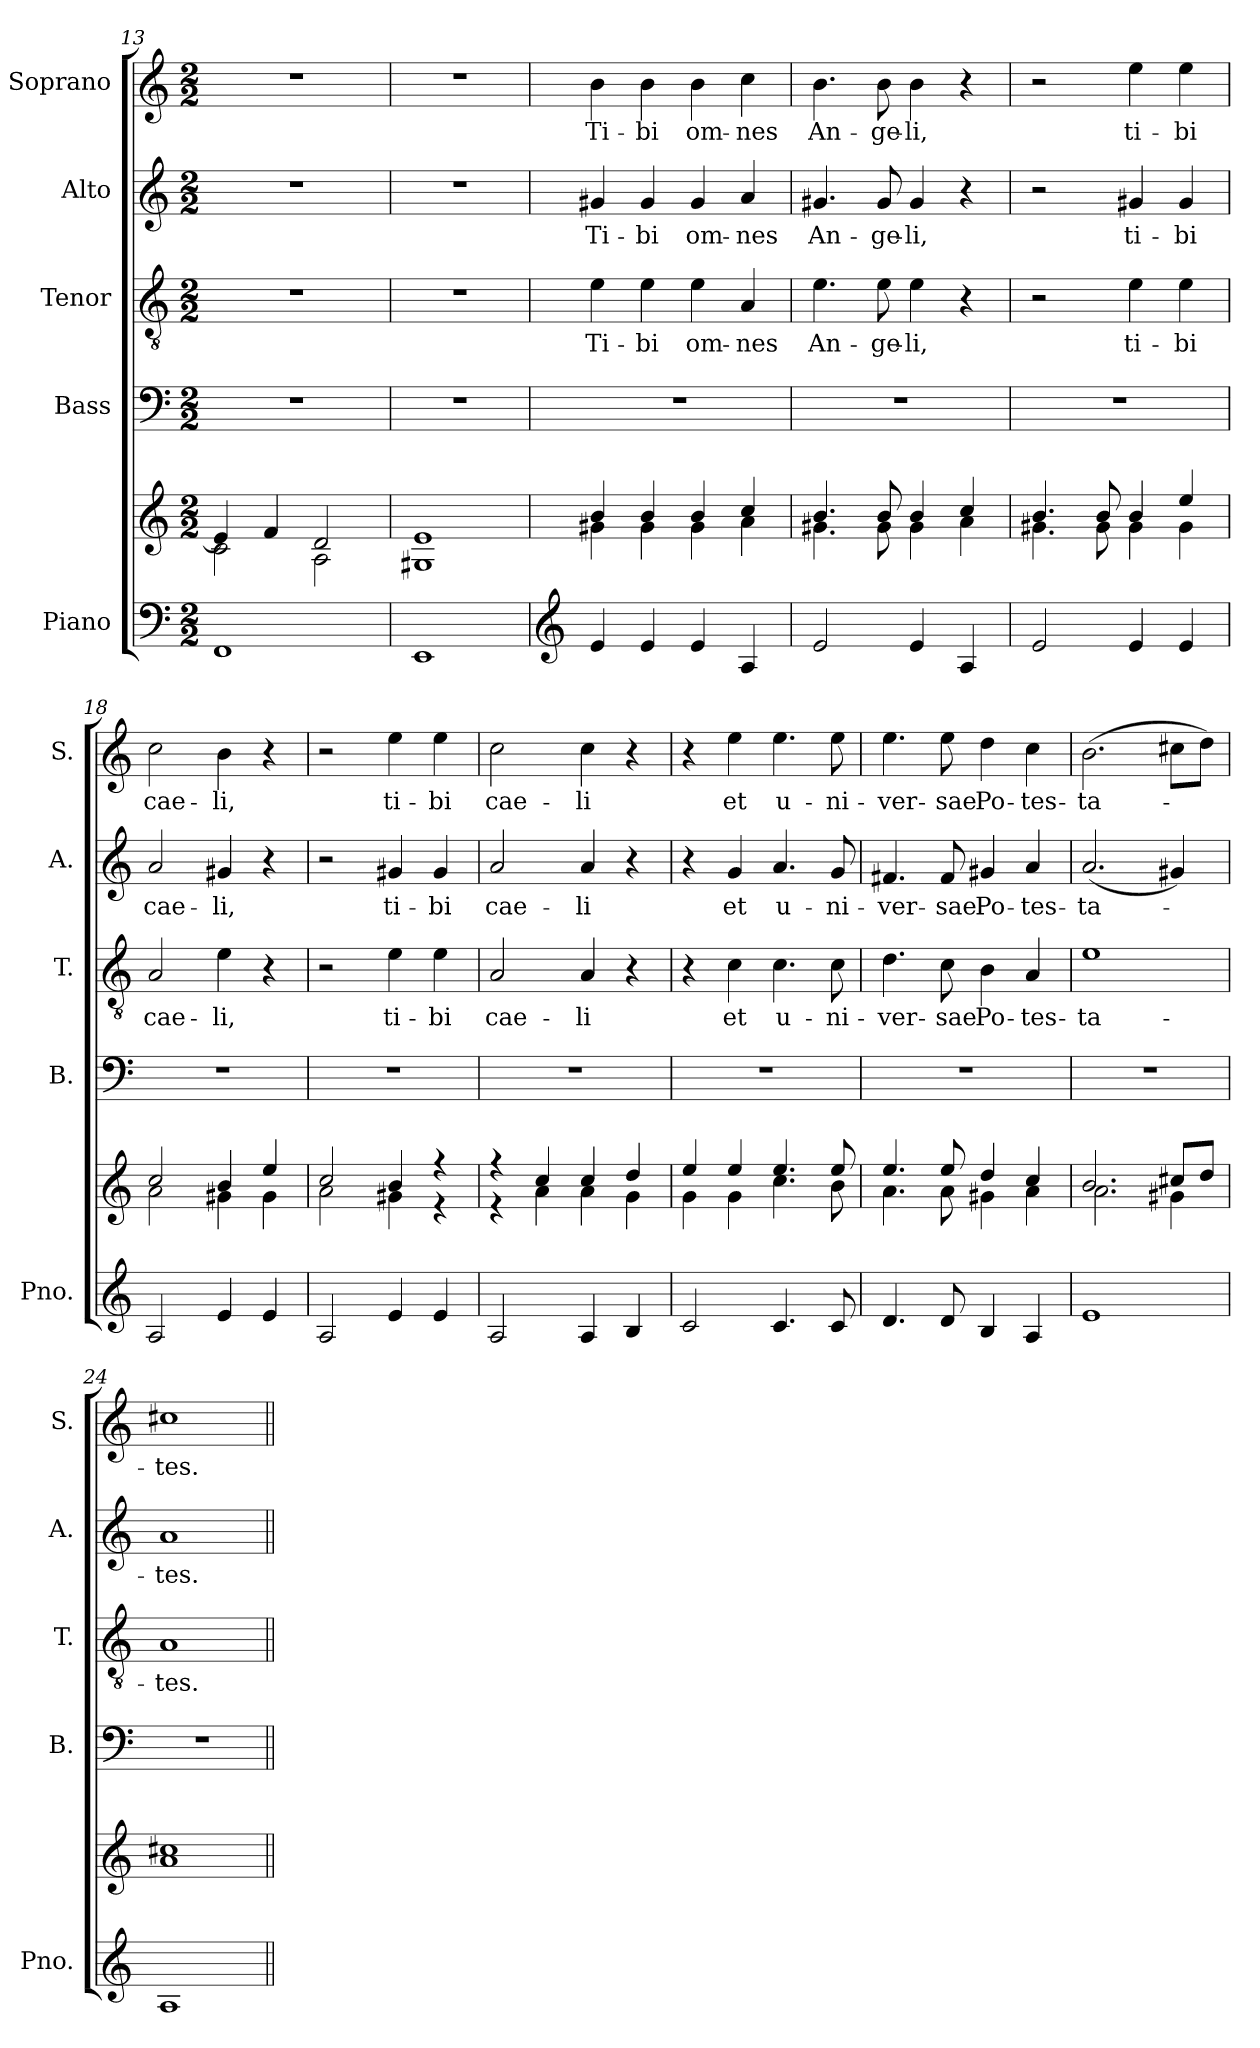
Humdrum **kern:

**kern	**kern	**kern	**kern	**text	**kern	**text	**kern	**text
*part5	*part5	*part4	*part3	*part3	*part2	*part2	*part1	*part1
*staff6	*staff5	*staff4	*staff3	*staff3	*staff2	*staff2	*staff1	*staff1
*I"Piano	*	*I"Bass	*I"Tenor	*	*I"Alto	*	*I"Soprano	*
*I'Pno.	*	*I'B.	*I'T.	*	*I'A.	*	*I'S.	*
*clefF4	*clefG2	*clefF4	*clefGv2	*	*clefG2	*	*clefG2	*
*k[]	*k[]	*k[]	*k[]	*	*k[]	*	*k[]	*
*M2/2	*M2/2	*M2/2	*M2/2	*	*M2/2	*	*M2/2	*
=13	=13	=13	=13	=13	=13	=13	=13	=13
*	*^	*	*	*	*	*	*	*
1FF	4e/]	2c\	1r	1r	.	1r	.	1r	.
.	4f/	.	.	.	.	.	.	.	.
.	2d/	2A\	.	.	.	.	.	.	.
=14	=14	=14	=14	=14	=14	=14	=14	=14	=14
1EE	1e	1G#X	1r	1r	.	1r	.	1r	.
=15	=15	=15	=15	=15	=15	=15	=15	=15	=15
*clefG2	*	*	*	*	*	*	*	*	*
*	*	*	*	*	*	*	*	*MM200	*
!	!	!	!	!	!LO:LY:b	!	!LO:LY:b	!	!LO:LY:b
4e/	4b/	4g#X\	1r	4e\	Ti-	4g#X/	Ti-	4b\	Ti-
!	!	!	!	!	!LO:LY:b	!	!LO:LY:b	!	!LO:LY:b
4e/	4b/	4g#\	.	4e\	-bi	4g#/	-bi	4b\	-bi
!	!	!	!	!	!LO:LY:b	!	!LO:LY:b	!	!LO:LY:b
4e/	4b/	4g#\	.	4e\	om-	4g#/	om-	4b\	om-
!	!	!	!	!	!LO:LY:b	!	!LO:LY:b	!	!LO:LY:b
4A/	4cc/	4a\	.	4A/	-nes	4a/	-nes	4cc\	-nes
=16	=16	=16	=16	=16	=16	=16	=16	=16	=16
!	!	!	!	!	!LO:LY:b	!	!LO:LY:b	!	!LO:LY:b
2e/	4.b/	4.g#X\	1r	4.e\	An-	4.g#X/	An-	4.b\	An-
!	!	!	!	!	!LO:LY:b	!	!LO:LY:b	!	!LO:LY:b
.	8b/	8g#\	.	8e\	-ge-	8g#/	-ge-	8b\	-ge-
!	!	!	!	!	!LO:LY:b	!	!LO:LY:b	!	!LO:LY:b
4e/	4b/	4g#\	.	4e\	-li,	4g#/	-li,	4b\	-li,
4A/	4cc/	4a\	.	4r	.	4r	.	4r	.
=17	=17	=17	=17	=17	=17	=17	=17	=17	=17
2e/	4.b/	4.g#X\	1r	2r	.	2r	.	2r	.
.	8b/	8g#\	.	.	.	.	.	.	.
!	!	!	!	!	!LO:LY:b	!	!LO:LY:b	!	!LO:LY:b
4e/	4b/	4g#\	.	4e\	ti-	4g#X/	ti-	4ee\	ti-
!	!	!	!	!	!LO:LY:b	!	!LO:LY:b	!	!LO:LY:b
4e/	4ee/	4g#\	.	4e\	-bi	4g#/	-bi	4ee\	-bi
=18	=18	=18	=18	=18	=18	=18	=18	=18	=18
!	!	!	!	!	!LO:LY:b	!	!LO:LY:b	!	!LO:LY:b
2A/	2cc/	2a\	1r	2A/	cae-	2a/	cae-	2cc\	cae-
!	!	!	!	!	!LO:LY:b	!	!LO:LY:b	!	!LO:LY:b
4e/	4b/	4g#X\	.	4e\	-li,	4g#X/	-li,	4b\	-li,
4e/	4ee/	4g#\	.	4r	.	4r	.	4r	.
=19	=19	=19	=19	=19	=19	=19	=19	=19	=19
2A/	2cc/	2a\	1r	2r	.	2r	.	2r	.
!	!	!	!	!	!LO:LY:b	!	!LO:LY:b	!	!LO:LY:b
4e/	4b/	4g#X\	.	4e\	ti-	4g#X/	ti-	4ee\	ti-
!	!	!	!	!	!LO:LY:b	!	!LO:LY:b	!	!LO:LY:b
4e/	4r	4r	.	4e\	-bi	4g#/	-bi	4ee\	-bi
=20	=20	=20	=20	=20	=20	=20	=20	=20	=20
!	!	!	!	!	!LO:LY:b	!	!LO:LY:b	!	!LO:LY:b
2A/	4r	4r	1r	2A/	cae-	2a/	cae-	2cc\	cae-
.	4cc/	4a\	.	.	.	.	.	.	.
!	!	!	!	!	!LO:LY:b	!	!LO:LY:b	!	!LO:LY:b
4A/	4cc/	4a\	.	4A/	-li	4a/	-li	4cc\	-li
4B/	4dd/	4g\	.	4r	.	4r	.	4r	.
!!LO:PB:g=z
=21	=21	=21	=21	=21	=21	=21	=21	=21	=21
2c/	4ee/	4g\	1r	4r	.	4r	.	4r	.
!	!	!	!	!	!LO:LY:b	!	!LO:LY:b	!	!LO:LY:b
.	4ee/	4g\	.	4c\	et	4g/	et	4ee\	et
!	!	!	!	!	!LO:LY:b	!	!LO:LY:b	!	!LO:LY:b
4.c/	4.ee/	4.cc\	.	4.c\	u-	4.a/	u-	4.ee\	u-
!	!	!	!	!	!LO:LY:b	!	!LO:LY:b	!	!LO:LY:b
8c/	8ee/	8b\	.	8c\	-ni-	8g/	-ni-	8ee\	-ni-
=22	=22	=22	=22	=22	=22	=22	=22	=22	=22
!	!	!	!	!	!LO:LY:b	!	!LO:LY:b	!	!LO:LY:b
4.d/	4.ee/	4.a\	1r	4.d\	-ver-	4.f#X/	-ver-	4.ee\	-ver-
!	!	!	!	!	!LO:LY:b	!	!LO:LY:b	!	!LO:LY:b
8d/	8ee/	8a\	.	8c\	-sae	8f#/	-sae	8ee\	-sae
!	!	!	!	!	!LO:LY:b	!	!LO:LY:b	!	!LO:LY:b
4B/	4dd/	4g#X\	.	4B\	Po-	4g#X/	Po-	4dd\	Po-
!	!	!	!	!	!LO:LY:b	!	!LO:LY:b	!	!LO:LY:b
4A/	4cc/	4a\	.	4A/	-tes-	4a/	-tes-	4cc\	-tes-
=23	=23	=23	=23	=23	=23	=23	=23	=23	=23
!	!	!	!	!	!LO:LY:b	!	!LO:LY:b	!	!LO:LY:b
1e	2.b/	2.a\	1r	1e	-ta-	(<2.a/	-ta-	(>2.b\	-ta-
.	8cc#X/L	4g#X\	.	.	.	4g#X/)	.	8cc#X\L	.
.	8dd/J	.	.	.	.	.	.	8dd\J)	.
=24	=24	=24	=24	=24	=24	=24	=24	=24	=24
!	!	!	!	!	!LO:LY:b	!	!LO:LY:b	!	!LO:LY:b
1A	1cc#X	1a	1r	1A	-tes.	1a	-tes.	1cc#X	-tes.
*	*v	*v	*	*	*	*	*	*	*
=||	=||	=||	=||	=||	=||	=||	=||	=||
*-	*-	*-	*-	*-	*-	*-	*-	*-
